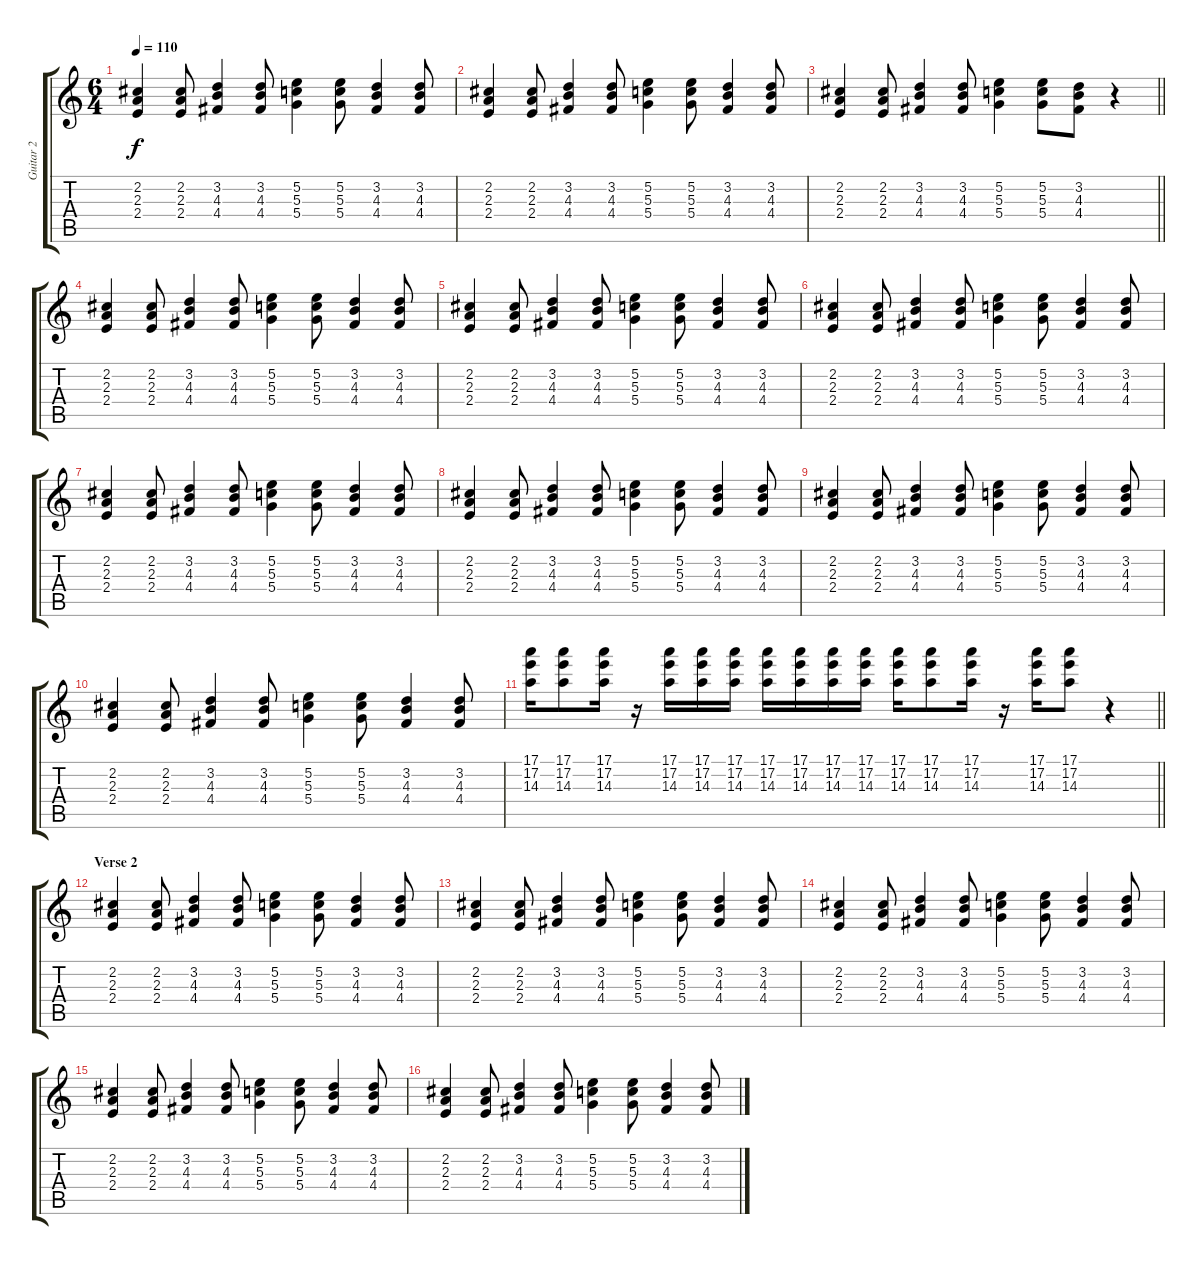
\track ("Guitar 2" "Guitar 2") {instrument overdrivenguitar}
\staff {score tabs}
\tuning (E4 B3 G3 D3 A2 E2) {hide}
\ts (6 4)
\tempo 110
\clef g2
\ks c
(2.2 2.3 2.4).4{dy f} (2.2 2.3 2.4).8 (3.2 4.3 4.4).4 (3.2 4.3 4.4).8 (5.2 5.3 5.4).4 (5.2 5.3 5.4).8 (3.2 4.3 4.4).4 (3.2 4.3 4.4).8 |
(2.2 2.3 2.4).4 (2.2 2.3 2.4).8 (3.2 4.3 4.4).4 (3.2 4.3 4.4).8 (5.2 5.3 5.4).4 (5.2 5.3 5.4).8 (3.2 4.3 4.4).4 (3.2 4.3 4.4).8 |
\barLineRight lightlight
(2.2 2.3 2.4).4 (2.2 2.3 2.4).8 (3.2 4.3 4.4).4 (3.2 4.3 4.4).8 (5.2 5.3 5.4).4 (5.2 5.3 5.4).8 (3.2 4.3 4.4).8 r.4 |
(2.2 2.3 2.4).4 (2.2 2.3 2.4).8 (3.2 4.3 4.4).4 (3.2 4.3 4.4).8 (5.2 5.3 5.4).4 (5.2 5.3 5.4).8 (3.2 4.3 4.4).4 (3.2 4.3 4.4).8 |
(2.2 2.3 2.4).4 (2.2 2.3 2.4).8 (3.2 4.3 4.4).4 (3.2 4.3 4.4).8 (5.2 5.3 5.4).4 (5.2 5.3 5.4).8 (3.2 4.3 4.4).4 (3.2 4.3 4.4).8 |
(2.2 2.3 2.4).4 (2.2 2.3 2.4).8 (3.2 4.3 4.4).4 (3.2 4.3 4.4).8 (5.2 5.3 5.4).4 (5.2 5.3 5.4).8 (3.2 4.3 4.4).4 (3.2 4.3 4.4).8 |
(2.2 2.3 2.4).4 (2.2 2.3 2.4).8 (3.2 4.3 4.4).4 (3.2 4.3 4.4).8 (5.2 5.3 5.4).4 (5.2 5.3 5.4).8 (3.2 4.3 4.4).4 (3.2 4.3 4.4).8 |
(2.2 2.3 2.4).4 (2.2 2.3 2.4).8 (3.2 4.3 4.4).4 (3.2 4.3 4.4).8 (5.2 5.3 5.4).4 (5.2 5.3 5.4).8 (3.2 4.3 4.4).4 (3.2 4.3 4.4).8 |
(2.2 2.3 2.4).4 (2.2 2.3 2.4).8 (3.2 4.3 4.4).4 (3.2 4.3 4.4).8 (5.2 5.3 5.4).4 (5.2 5.3 5.4).8 (3.2 4.3 4.4).4 (3.2 4.3 4.4).8 |
(2.2 2.3 2.4).4 (2.2 2.3 2.4).8 (3.2 4.3 4.4).4 (3.2 4.3 4.4).8 (5.2 5.3 5.4).4 (5.2 5.3 5.4).8 (3.2 4.3 4.4).4 (3.2 4.3 4.4).8 |
\barLineRight lightlight
(17.1 17.2 14.3).16 (17.1 17.2 14.3).8 (17.1 17.2 14.3).16 r.16 (17.1 17.2 14.3).16 (17.1 17.2 14.3).16 (17.1 17.2 14.3).16 (17.1 17.2 14.3).16 (17.1 17.2 14.3).16 (17.1 17.2 14.3).16 (17.1 17.2 14.3).16 (17.1 17.2 14.3).16 (17.1 17.2 14.3).8 (17.1 17.2 14.3).16 r.16 (17.1 17.2 14.3).16 (17.1 17.2 14.3).8 r.4 |
\section ("" "Verse 2")
(2.2 2.3 2.4).4 (2.2 2.3 2.4).8 (3.2 4.3 4.4).4 (3.2 4.3 4.4).8 (5.2 5.3 5.4).4 (5.2 5.3 5.4).8 (3.2 4.3 4.4).4 (3.2 4.3 4.4).8 |
(2.2 2.3 2.4).4 (2.2 2.3 2.4).8 (3.2 4.3 4.4).4 (3.2 4.3 4.4).8 (5.2 5.3 5.4).4 (5.2 5.3 5.4).8 (3.2 4.3 4.4).4 (3.2 4.3 4.4).8 |
(2.2 2.3 2.4).4 (2.2 2.3 2.4).8 (3.2 4.3 4.4).4 (3.2 4.3 4.4).8 (5.2 5.3 5.4).4 (5.2 5.3 5.4).8 (3.2 4.3 4.4).4 (3.2 4.3 4.4).8 |
(2.2 2.3 2.4).4 (2.2 2.3 2.4).8 (3.2 4.3 4.4).4 (3.2 4.3 4.4).8 (5.2 5.3 5.4).4 (5.2 5.3 5.4).8 (3.2 4.3 4.4).4 (3.2 4.3 4.4).8 |
(2.2 2.3 2.4).4 (2.2 2.3 2.4).8 (3.2 4.3 4.4).4 (3.2 4.3 4.4).8 (5.2 5.3 5.4).4 (5.2 5.3 5.4).8 (3.2 4.3 4.4).4 (3.2 4.3 4.4).8
